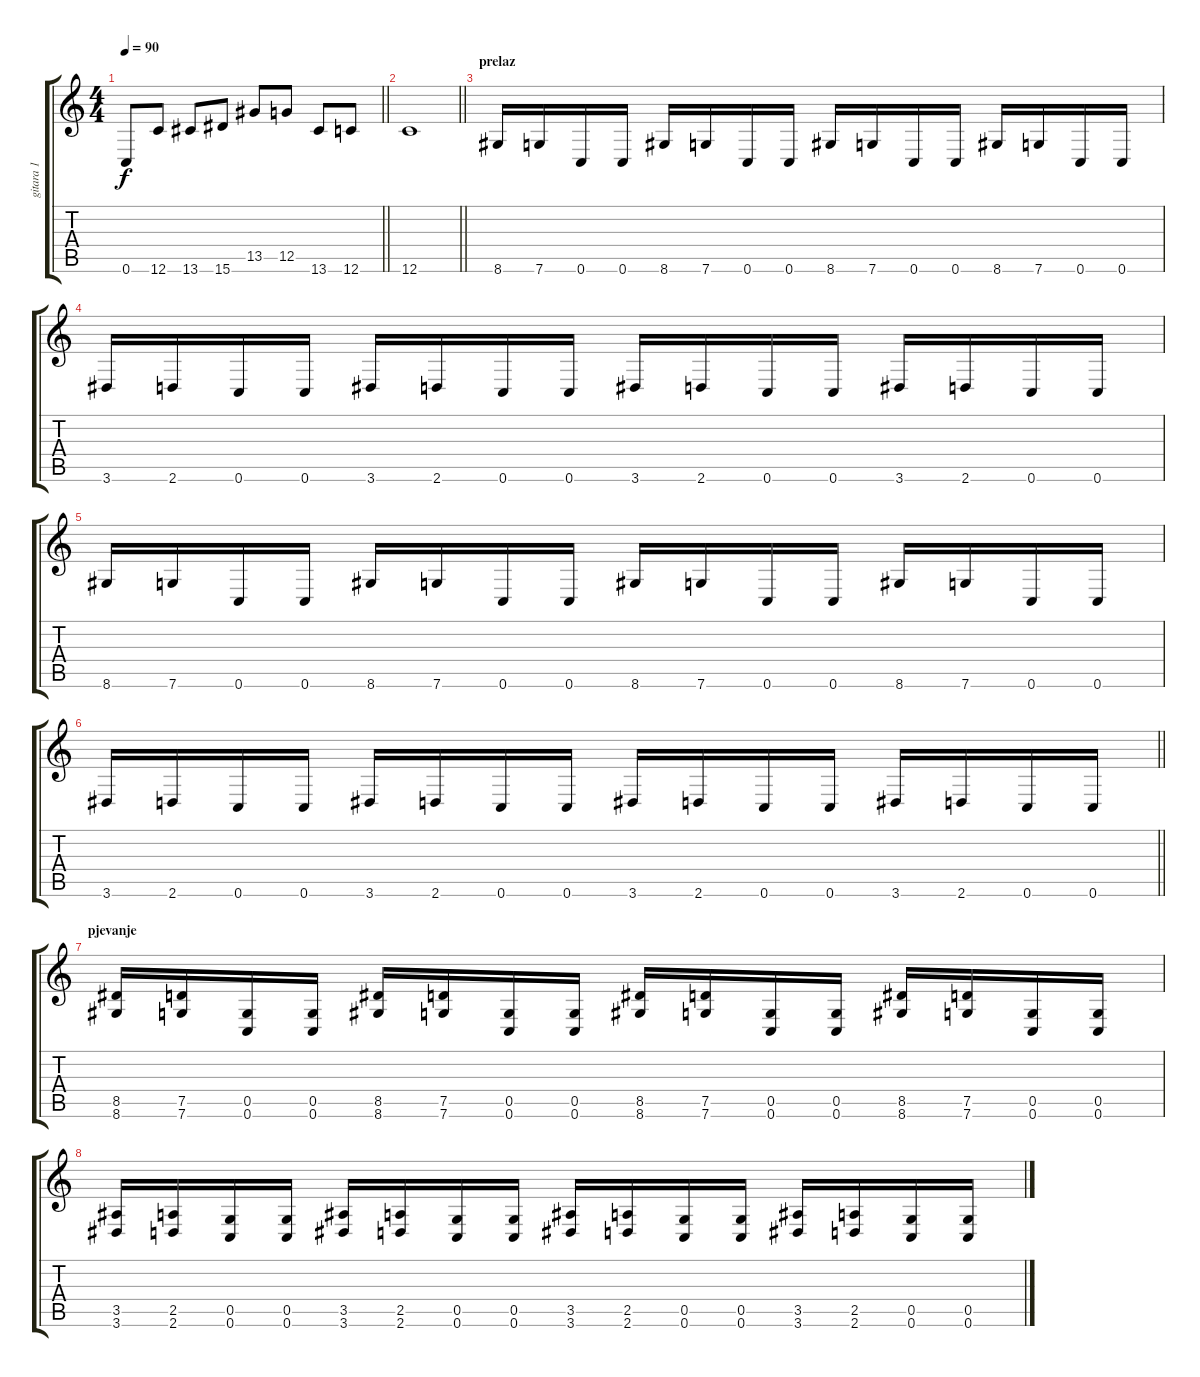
\track ("gitara 1" "gitara 1") {instrument distortionguitar}
\staff {score tabs}
\tuning (D4 A3 F3 C3 G2 C2) {hide}
\ts (4 4)
\tempo 90
\clef g2
\barLineRight lightlight
\ks c
0.6.8{dy f} 12.6.8 13.6.8 15.6.8 13.5.8 12.5.8 13.6.8 12.6.8 |
\barLineRight lightlight
12.6.1 |
\section ("" "prelaz")
8.6.16 7.6.16 0.6.16 0.6.16 8.6.16 7.6.16 0.6.16 0.6.16 8.6.16 7.6.16 0.6.16 0.6.16 8.6.16 7.6.16 0.6.16 0.6.16 |
3.6.16 2.6.16 0.6.16 0.6.16 3.6.16 2.6.16 0.6.16 0.6.16 3.6.16 2.6.16 0.6.16 0.6.16 3.6.16 2.6.16 0.6.16 0.6.16 |
8.6.16 7.6.16 0.6.16 0.6.16 8.6.16 7.6.16 0.6.16 0.6.16 8.6.16 7.6.16 0.6.16 0.6.16 8.6.16 7.6.16 0.6.16 0.6.16 |
\barLineRight lightlight
3.6.16 2.6.16 0.6.16 0.6.16 3.6.16 2.6.16 0.6.16 0.6.16 3.6.16 2.6.16 0.6.16 0.6.16 3.6.16 2.6.16 0.6.16 0.6.16 |
\section ("" "pjevanje")
(8.5 8.6).16 (7.5 7.6).16 (0.5 0.6).16 (0.5 0.6).16 (8.5 8.6).16 (7.5 7.6).16 (0.5 0.6).16 (0.5 0.6).16 (8.5 8.6).16 (7.5 7.6).16 (0.5 0.6).16 (0.5 0.6).16 (8.5 8.6).16 (7.5 7.6).16 (0.5 0.6).16 (0.5 0.6).16 |
(3.5 3.6).16 (2.5 2.6).16 (0.5 0.6).16 (0.5 0.6).16 (3.5 3.6).16 (2.5 2.6).16 (0.5 0.6).16 (0.5 0.6).16 (3.5 3.6).16 (2.5 2.6).16 (0.5 0.6).16 (0.5 0.6).16 (3.5 3.6).16 (2.5 2.6).16 (0.5 0.6).16 (0.5 0.6).16
